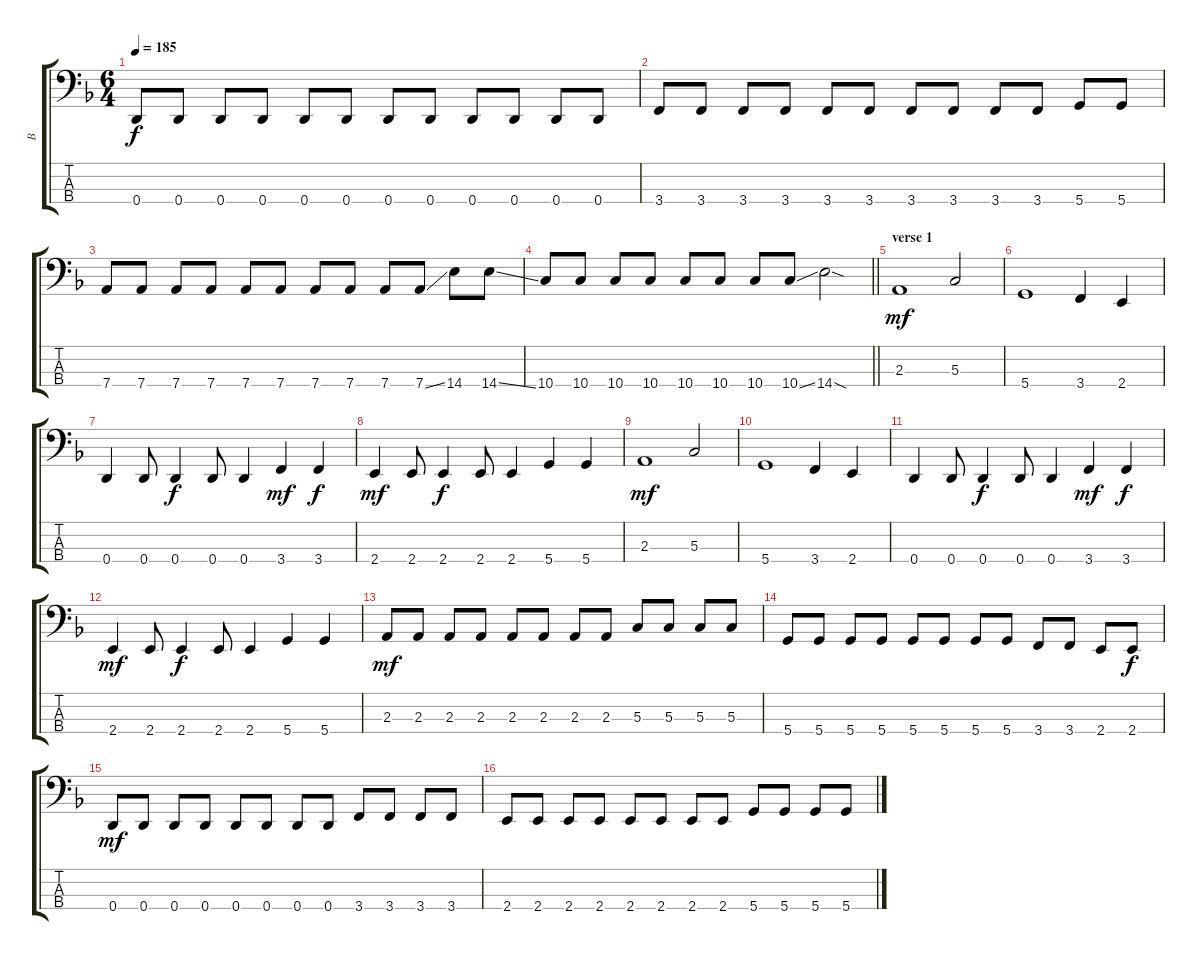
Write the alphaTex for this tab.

\track ("B" "B") {instrument electricbassfinger}
\staff {score tabs}
\tuning (F2 C2 G1 D1) {hide}
\ts (6 4)
\tempo 185
\clef f4
\ks dminor
0.4.8{dy f} 0.4.8 0.4.8 0.4.8 0.4.8 0.4.8 0.4.8 0.4.8 0.4.8 0.4.8 0.4.8 0.4.8 |
3.4.8 3.4.8 3.4.8 3.4.8 3.4.8 3.4.8 3.4.8 3.4.8 3.4.8 3.4.8 5.4.8 5.4.8 |
7.4.8 7.4.8 7.4.8 7.4.8 7.4.8 7.4.8 7.4.8 7.4.8 7.4.8 7.4{ss}.8 14.4.8 14.4{ss}.8 |
\barLineRight lightlight
10.4.8 10.4.8 10.4.8 10.4.8 10.4.8 10.4.8 10.4.8 10.4{ss}.8 14.4{sod}.2 |
\section ("" "verse 1")
2.3.1{dy mf} 5.3.2 |
5.4.1 3.4.4 2.4.4 |
0.4.4 0.4.8 0.4.4{dy f} 0.4.8 0.4.4 3.4.4{dy mf} 3.4.4{dy f} |
2.4.4{dy mf} 2.4.8 2.4.4{dy f} 2.4.8 2.4.4 5.4.4 5.4.4 |
2.3.1{dy mf} 5.3.2 |
5.4.1 3.4.4 2.4.4 |
0.4.4 0.4.8 0.4.4{dy f} 0.4.8 0.4.4 3.4.4{dy mf} 3.4.4{dy f} |
2.4.4{dy mf} 2.4.8 2.4.4{dy f} 2.4.8 2.4.4 5.4.4 5.4.4 |
2.3.8{dy mf} 2.3.8 2.3.8 2.3.8 2.3.8 2.3.8 2.3.8 2.3.8 5.3.8 5.3.8 5.3.8 5.3.8 |
5.4.8 5.4.8 5.4.8 5.4.8 5.4.8 5.4.8 5.4.8 5.4.8 3.4.8 3.4.8 2.4.8 2.4.8{dy f} |
0.4.8{dy mf} 0.4.8 0.4.8 0.4.8 0.4.8 0.4.8 0.4.8 0.4.8 3.4.8 3.4.8 3.4.8 3.4.8 |
2.4.8 2.4.8 2.4.8 2.4.8 2.4.8 2.4.8 2.4.8 2.4.8 5.4.8 5.4.8 5.4.8 5.4.8
